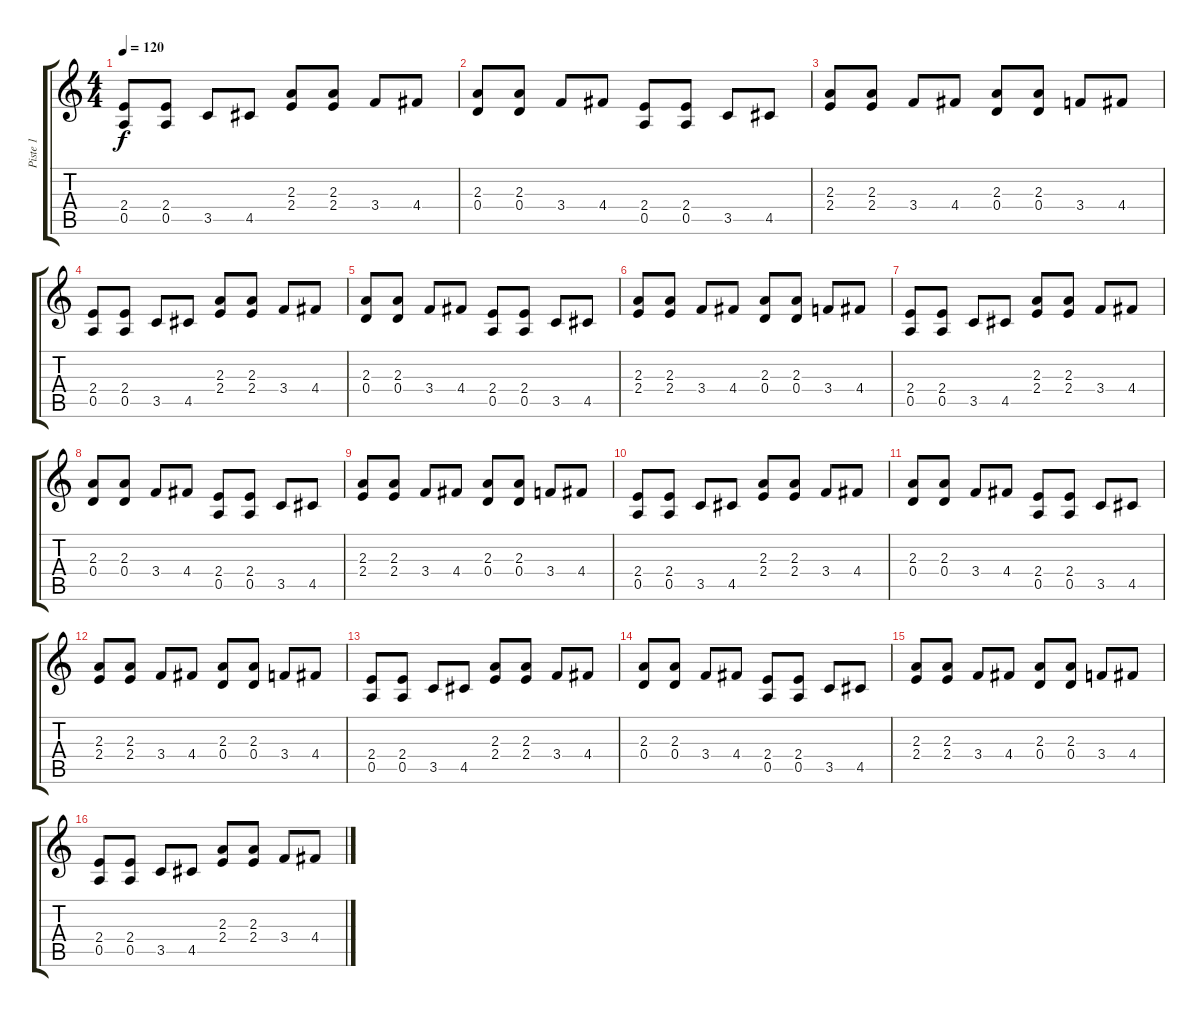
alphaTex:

\track ("Piste 1" "Piste 1") {instrument electricguitarjazz}
\staff {score tabs}
\tuning (E4 B3 G3 D3 A2 E2) {hide}
\ts (4 4)
\tempo 120
\clef g2
\ks c
(2.4 0.5).8{dy f instrument electricguitarjazz} (2.4 0.5).8 3.5.8 4.5.8 (2.3 2.4).8 (2.3 2.4).8 3.4.8 4.4.8 |
(2.3 0.4).8 (2.3 0.4).8 3.4.8 4.4.8 (2.4 0.5).8 (2.4 0.5).8 3.5.8 4.5.8 |
(2.3 2.4).8 (2.3 2.4).8 3.4.8 4.4.8 (2.3 0.4).8 (2.3 0.4).8 3.4.8 4.4.8 |
(2.4 0.5).8 (2.4 0.5).8 3.5.8 4.5.8 (2.3 2.4).8 (2.3 2.4).8 3.4.8 4.4.8 |
(2.3 0.4).8 (2.3 0.4).8 3.4.8 4.4.8 (2.4 0.5).8 (2.4 0.5).8 3.5.8 4.5.8 |
(2.3 2.4).8 (2.3 2.4).8 3.4.8 4.4.8 (2.3 0.4).8 (2.3 0.4).8 3.4.8 4.4.8 |
(2.4 0.5).8 (2.4 0.5).8 3.5.8 4.5.8 (2.3 2.4).8 (2.3 2.4).8 3.4.8 4.4.8 |
(2.3 0.4).8 (2.3 0.4).8 3.4.8 4.4.8 (2.4 0.5).8 (2.4 0.5).8 3.5.8 4.5.8 |
(2.3 2.4).8 (2.3 2.4).8 3.4.8 4.4.8 (2.3 0.4).8 (2.3 0.4).8 3.4.8 4.4.8 |
(2.4 0.5).8 (2.4 0.5).8 3.5.8 4.5.8 (2.3 2.4).8 (2.3 2.4).8 3.4.8 4.4.8 |
(2.3 0.4).8 (2.3 0.4).8 3.4.8 4.4.8 (2.4 0.5).8 (2.4 0.5).8 3.5.8 4.5.8 |
(2.3 2.4).8 (2.3 2.4).8 3.4.8 4.4.8 (2.3 0.4).8 (2.3 0.4).8 3.4.8 4.4.8 |
(2.4 0.5).8 (2.4 0.5).8 3.5.8 4.5.8 (2.3 2.4).8 (2.3 2.4).8 3.4.8 4.4.8 |
(2.3 0.4).8 (2.3 0.4).8 3.4.8 4.4.8 (2.4 0.5).8 (2.4 0.5).8 3.5.8 4.5.8 |
(2.3 2.4).8 (2.3 2.4).8 3.4.8 4.4.8 (2.3 0.4).8 (2.3 0.4).8 3.4.8 4.4.8 |
(2.4 0.5).8 (2.4 0.5).8 3.5.8 4.5.8 (2.3 2.4).8 (2.3 2.4).8 3.4.8 4.4.8
